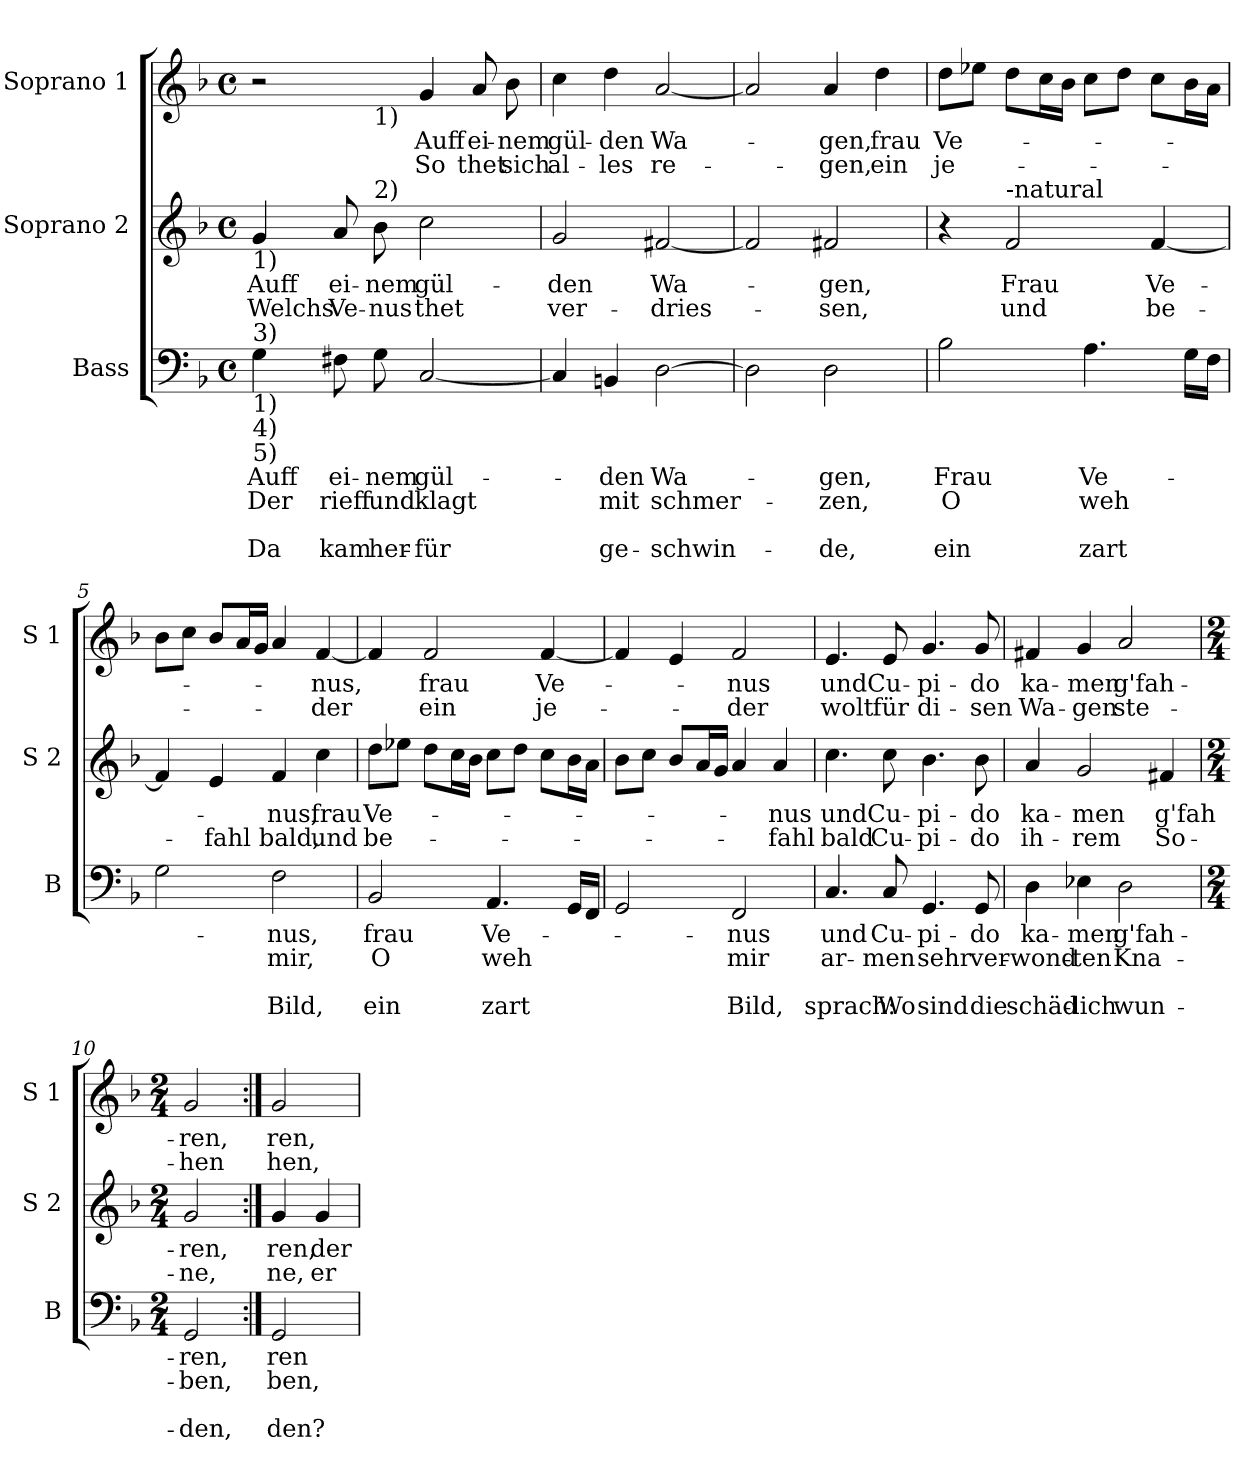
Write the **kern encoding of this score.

**kern	**text	**text	**text	**text	**kern	**text	**text	**kern	**text	**text
*part3	*part3	*part3	*part3	*part3	*part2	*part2	*part2	*part1	*part1	*part1
*staff3	*staff3	*staff3	*staff3	*staff3	*staff2	*staff2	*staff2	*staff1	*staff1	*staff1
*I"Bass	*	*	*	*	*I"Soprano 2	*	*	*I"Soprano 1	*	*
*I'B	*	*	*	*	*I'S 2	*	*	*I'S 1	*	*
*clefF4	*	*	*	*	*clefG2	*	*	*clefG2	*	*
*k[b-]	*	*	*	*	*k[b-]	*	*	*k[b-]	*	*
*F:	*	*	*	*	*F:	*	*	*F:	*	*
*M4/4	*	*	*	*	*M4/4	*	*	*M4/4	*	*
*met(c)	*	*	*	*	*met(c)	*	*	*met(c)	*	*
=1	=1	=1	=1	=1	=1	=1	=1	=1	=1	=1
!	!	!	!	!	!LO:TX:b:t=1)	!	!	!	!	!
!LO:TX:a:t=3)	!	!	!	!	!	!	!	!	!	!
!LO:TX:b:t=1)	!	!	!	!	!	!	!	!	!	!
!LO:TX:b:t=4)	!	!	!	!	!	!	!	!	!	!
!LO:TX:b:t=5)	!	!	!	!	!	!	!	!	!	!
!	!LO:LY:b	!LO:LY:b	!	!LO:LY:b	!	!LO:LY:b	!LO:LY:b	!	!	!
*	*	*	*	*	*	*	*	*^	*	*
4G\	Auff	Der	.	Da	4g/	Auff	Welchs	2r	4.ryy	.	.
!	!LO:LY:b	!LO:LY:b	!	!LO:LY:b	!	!LO:LY:b	!LO:LY:b	!	!	!	!
8F#X\	ei-	rieff	.	kam	8a/	ei-	Ve-	.	.	.	.
!	!	!	!	!	!	!	!	!	!LO:TX:b:t=1)	!	!
!	!	!	!	!	!LO:TX:a:t=2)	!	!	!	!	!	!
!	!LO:LY:b	!LO:LY:b	!	!LO:LY:b	!	!LO:LY:b	!LO:LY:b	!	!	!	!
8G\	-nem	und	.	her-	8b-\	-nem	-nus	.	2ryy	.	.
!	!LO:LY:b	!LO:LY:b	!	!LO:LY:b	!	!LO:LY:b	!LO:LY:b	!	!	!LO:LY:b	!LO:LY:b
[2C/	gül-	klagt	.	-für	2cc\	gül-	thet	4g/	.	Auff	So
!	!	!	!	!	!	!	!	!	!	!LO:LY:b	!LO:LY:b
.	.	.	.	.	.	.	.	8a/	.	ei-	thet
!	!	!	!	!	!	!	!	!	!	!LO:LY:b	!LO:LY:b
.	.	.	.	.	.	.	.	8b-\	8ryy	-nem	sich
=2	=2	=2	=2	=2	=2	=2	=2	=2	=2	=2	=2
!	!	!	!	!	!	!LO:LY:b	!LO:LY:b	!	!	!LO:LY:b	!LO:LY:b
*	*	*	*	*	*	*	*	*v	*v	*	*
4C/]	.	.	.	.	2g/	-den	ver-	4cc\	gül-	al-
!	!LO:LY:b	!LO:LY:b	!	!LO:LY:b	!	!	!	!	!LO:LY:b	!LO:LY:b
4BBn/	-den	mit	.	ge-	.	.	.	4dd\	-den	-les
!	!LO:LY:b	!LO:LY:b	!	!LO:LY:b	!	!LO:LY:b	!LO:LY:b	!	!LO:LY:b	!LO:LY:b
[2D\	Wa-	schmer-	.	-schwin-	[2f#X/	Wa-	-dries-	[2a/	Wa-	re-
=3	=3	=3	=3	=3	=3	=3	=3	=3	=3	=3
2D\]	.	.	.	.	2f#/]	.	.	2a/]	.	.
!	!LO:LY:b	!LO:LY:b	!	!LO:LY:b	!	!LO:LY:b	!LO:LY:b	!	!LO:LY:b	!LO:LY:b
2D\	-gen,	-zen,	.	-de,	2f#X/	-gen,	-sen,	4a/	-gen,	-gen,
!	!	!	!	!	!	!	!	!	!LO:LY:b	!LO:LY:b
.	.	.	.	.	.	.	.	4dd\	frau	ein
=4	=4	=4	=4	=4	=4	=4	=4	=4	=4	=4
!	!LO:LY:b	!LO:LY:b	!	!LO:LY:b	!	!	!	!	!LO:LY:b	!LO:LY:b
2B-\	Frau	O	.	ein	4r	.	.	8dd\L	Ve-	je-
.	.	.	.	.	.	.	.	8ee-X\J	.	.
!	!	!	!	!	!LO:TX:a:t=-natural	!	!	!	!	!
!	!	!	!	!	!	!LO:LY:b	!LO:LY:b	!	!	!
.	.	.	.	.	2f/	Frau	und	8dd\L	.	.
.	.	.	.	.	.	.	.	16cc\L	.	.
.	.	.	.	.	.	.	.	16b-\JJ	.	.
!	!LO:LY:b	!LO:LY:b	!	!LO:LY:b	!	!	!	!	!	!
4.A\	Ve-	weh	.	zart	.	.	.	8cc\L	.	.
.	.	.	.	.	.	.	.	8dd\J	.	.
!	!	!	!	!	!	!LO:LY:b	!LO:LY:b	!	!	!
.	.	.	.	.	[4f/	Ve-	be-	8cc\L	.	.
16G\LL	.	.	.	.	.	.	.	16b-\L	.	.
16F\JJ	.	.	.	.	.	.	.	16a\JJ	.	.
!!LO:LB:g=z
=5	=5	=5	=5	=5	=5	=5	=5	=5	=5	=5
2G\	.	.	.	.	4f/]	.	.	8b-\L	.	.
.	.	.	.	.	.	.	.	8cc\J	.	.
!	!	!	!	!	!	!	!LO:LY:b	!	!	!
.	.	.	.	.	4e/	.	-fahl	8b-/L	.	.
.	.	.	.	.	.	.	.	16a/L	.	.
.	.	.	.	.	.	.	.	16g/JJ	.	.
!	!LO:LY:b	!LO:LY:b	!	!LO:LY:b	!	!LO:LY:b	!LO:LY:b	!	!	!
2F\	-nus,	mir,	.	Bild,	4f/	-nus,	bald,	4a/	.	.
!	!	!	!	!	!	!LO:LY:b	!LO:LY:b	!	!LO:LY:b	!LO:LY:b
.	.	.	.	.	4cc\	frau	und	[4f/	-nus,	-der
=6	=6	=6	=6	=6	=6	=6	=6	=6	=6	=6
!	!LO:LY:b	!LO:LY:b	!	!LO:LY:b	!	!LO:LY:b	!LO:LY:b	!	!	!
2BB-/	frau	O	.	ein	8dd\L	Ve-	be-	4f/]	.	.
.	.	.	.	.	8ee-X\J	.	.	.	.	.
!	!	!	!	!	!	!	!	!	!LO:LY:b	!LO:LY:b
.	.	.	.	.	8dd\L	.	.	2f/	frau	ein
.	.	.	.	.	16cc\L	.	.	.	.	.
.	.	.	.	.	16b-\JJ	.	.	.	.	.
!	!LO:LY:b	!LO:LY:b	!	!LO:LY:b	!	!	!	!	!	!
4.AA/	Ve-	weh	.	zart	8cc\L	.	.	.	.	.
.	.	.	.	.	8dd\J	.	.	.	.	.
!	!	!	!	!	!	!	!	!	!LO:LY:b	!LO:LY:b
.	.	.	.	.	8cc\L	.	.	[4f/	Ve-	je-
16GG/LL	.	.	.	.	16b-\L	.	.	.	.	.
16FF/JJ	.	.	.	.	16a\JJ	.	.	.	.	.
=7	=7	=7	=7	=7	=7	=7	=7	=7	=7	=7
2GG/	.	.	.	.	8b-\L	.	.	4f/]	.	.
.	.	.	.	.	8cc\J	.	.	.	.	.
.	.	.	.	.	8b-/L	.	.	4e/	.	.
.	.	.	.	.	16a/L	.	.	.	.	.
.	.	.	.	.	16g/JJ	.	.	.	.	.
!	!LO:LY:b	!LO:LY:b	!	!LO:LY:b	!	!	!	!	!LO:LY:b	!LO:LY:b
2FF/	-nus	mir	.	Bild,	4a/	.	.	2f/	-nus	-der
!	!	!	!	!	!	!LO:LY:b	!LO:LY:b	!	!	!
.	.	.	.	.	4a/	-nus	-fahl	.	.	.
=8	=8	=8	=8	=8	=8	=8	=8	=8	=8	=8
!	!LO:LY:b	!LO:LY:b	!	!LO:LY:b	!	!LO:LY:b	!LO:LY:b	!	!LO:LY:b	!LO:LY:b
4.C/	und	ar-	.	sprach:	4.cc\	und	bald	4.e/	und	wolt
!	!LO:LY:b	!LO:LY:b	!	!LO:LY:b	!	!LO:LY:b	!LO:LY:b	!	!LO:LY:b	!LO:LY:b
8C/	Cu-	-men	.	Wo	8cc\	Cu-	Cu-	8e/	Cu-	für
!	!LO:LY:b	!LO:LY:b	!	!LO:LY:b	!	!LO:LY:b	!LO:LY:b	!	!LO:LY:b	!LO:LY:b
4.GG/	-pi-	sehr	.	sind	4.b-\	-pi-	-pi-	4.g/	-pi-	di-
!	!LO:LY:b	!LO:LY:b	!	!LO:LY:b	!	!LO:LY:b	!LO:LY:b	!	!LO:LY:b	!LO:LY:b
8GG/	-do	ver-	.	die	8b-\	-do	-do	8g/	-do	-sen
!!LO:PB:g=z
=9	=9	=9	=9	=9	=9	=9	=9	=9	=9	=9
!	!LO:LY:b	!LO:LY:b	!	!LO:LY:b	!	!LO:LY:b	!LO:LY:b	!	!LO:LY:b	!LO:LY:b
4D\	ka-	-wond-	.	schäd-	4a/	ka-	ih-	4f#X/	ka-	Wa-
!	!LO:LY:b	!LO:LY:b	!	!LO:LY:b	!	!LO:LY:b	!LO:LY:b	!	!LO:LY:b	!LO:LY:b
4E-X\	-men	-ten	.	-lich	2g/	-men	-rem	4g/	-men	-gen
!	!LO:LY:b	!LO:LY:b	!	!LO:LY:b	!	!	!	!	!LO:LY:b	!LO:LY:b
2D\	g'fah-	Kna-	.	wun-	.	.	.	2a/	g'fah-	ste-
!	!	!	!	!	!	!LO:LY:b	!LO:LY:b	!	!	!
.	.	.	.	.	4f#X/	g'fah-	So-	.	.	.
=10	=10	=10	=10	=10	=10	=10	=10	=10	=10	=10
*M2/4	*	*	*	*	*M2/4	*	*	*M2/4	*	*
!	!LO:LY:b	!LO:LY:b	!	!LO:LY:b	!	!LO:LY:b	!LO:LY:b	!	!LO:LY:b	!LO:LY:b
2GG/	-ren,	-ben,	.	-den,	2g/	-ren,	-ne,	2g/	-ren,	-hen
=11:|!	=11:|!	=11:|!	=11:|!	=11:|!	=11:|!	=11:|!	=11:|!	=11:|!	=11:|!	=11:|!
!	!LO:LY:b	!LO:LY:b	!	!LO:LY:b	!	!LO:LY:b	!LO:LY:b	!	!LO:LY:b	!LO:LY:b
2GG/	ren	ben,	.	den?	4g/	ren,	ne,	2g/	ren,	hen,
!	!	!	!	!	!	!LO:LY:b	!LO:LY:b	!	!	!
.	.	.	.	.	4g/	der	er	.	.	.
=	=	=	=	=	=	=	=	=	=	=
*-	*-	*-	*-	*-	*-	*-	*-	*-	*-	*-
